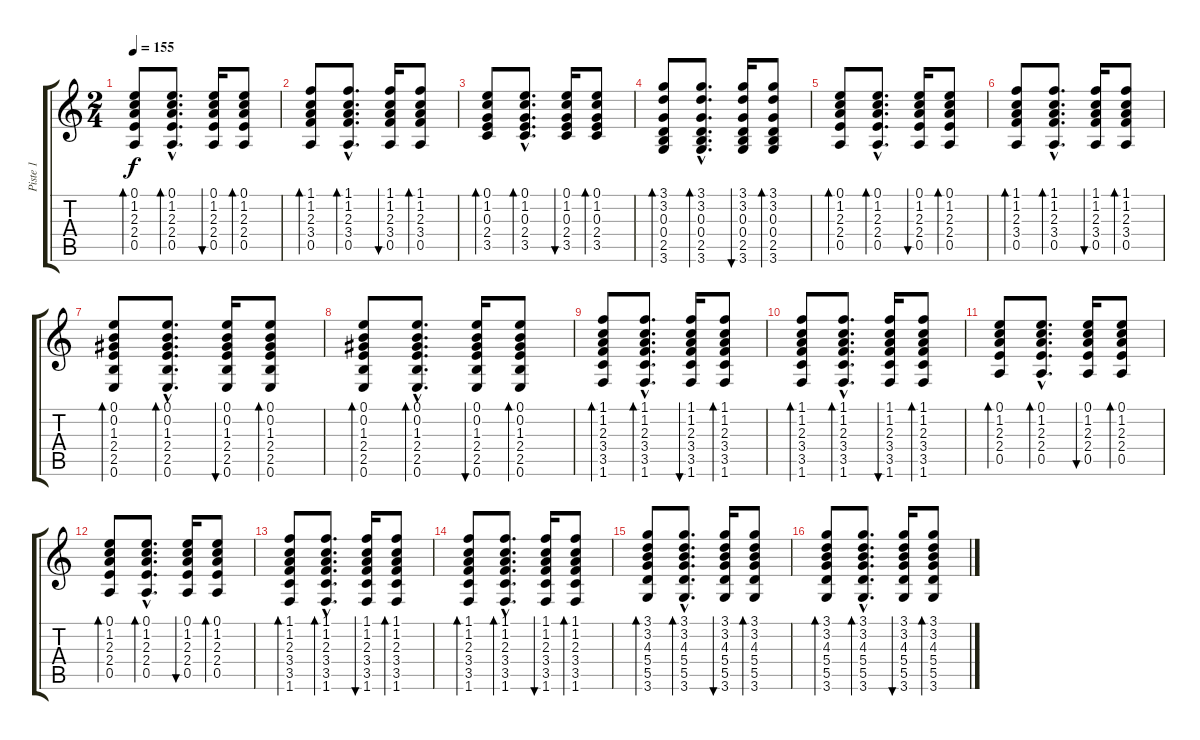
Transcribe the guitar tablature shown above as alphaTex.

\track ("Piste 1" "Piste 1") {instrument acousticguitarsteel}
\staff {score tabs}
\tuning (E4 B3 G3 D3 A2 E2) {hide}
\ts (2 4)
\tempo 155
\clef g2
\ks c
(0.1 1.2 2.3 2.4 0.5).8{bd 60 dy f} (0.1{hac} 1.2{hac} 2.3{hac} 2.4{hac} 0.5{hac}).8{d bd 60} (0.1 1.2 2.3 2.4 0.5).16{bu 60} (0.1 1.2 2.3 2.4 0.5).8{bd 60} |
(1.1 1.2 2.3 3.4 0.5).8{bd 60} (1.1{hac} 1.2{hac} 2.3{hac} 3.4{hac} 0.5{hac}).8{d bd 60} (1.1 1.2 2.3 3.4 0.5).16{bu 60} (1.1 1.2 2.3 3.4 0.5).8{bd 60} |
(0.1 1.2 0.3 2.4 3.5).8{bd 60} (0.1{hac} 1.2{hac} 0.3{hac} 2.4{hac} 3.5{hac}).8{d bd 60} (0.1 1.2 0.3 2.4 3.5).16{bu 60} (0.1 1.2 0.3 2.4 3.5).8{bd 60} |
(3.1 3.2 0.3 0.4 2.5 3.6).8{bd 60} (3.1{hac} 3.2{hac} 0.3{hac} 0.4{hac} 2.5{hac} 3.6{hac}).8{d bd 60} (3.1 3.2 0.3 0.4 2.5 3.6).16{bu 60} (3.1 3.2 0.3 0.4 2.5 3.6).8{bd 60} |
(0.1 1.2 2.3 2.4 0.5).8{bd 60} (0.1{hac} 1.2{hac} 2.3{hac} 2.4{hac} 0.5{hac}).8{d bd 60} (0.1 1.2 2.3 2.4 0.5).16{bu 60} (0.1 1.2 2.3 2.4 0.5).8{bd 60} |
(1.1 1.2 2.3 3.4 0.5).8{bd 60} (1.1{hac} 1.2{hac} 2.3{hac} 3.4{hac} 0.5{hac}).8{d bd 60} (1.1 1.2 2.3 3.4 0.5).16{bu 60} (1.1 1.2 2.3 3.4 0.5).8{bd 60} |
(0.1 0.2 1.3 2.4 2.5 0.6).8{bd 60} (0.1{hac} 0.2{hac} 1.3{hac} 2.4{hac} 2.5{hac} 0.6{hac}).8{d bd 60} (0.1 0.2 1.3 2.4 2.5 0.6).16{bu 60} (0.1 0.2 1.3 2.4 2.5 0.6).8{bd 60} |
(0.1 0.2 1.3 2.4 2.5 0.6).8{bd 60} (0.1{hac} 0.2{hac} 1.3{hac} 2.4{hac} 2.5{hac} 0.6{hac}).8{d bd 60} (0.1 0.2 1.3 2.4 2.5 0.6).16{bu 60} (0.1 0.2 1.3 2.4 2.5 0.6).8{bd 60} |
(1.1 1.2 2.3 3.4 3.5 1.6).8{bd 60} (1.1{hac} 1.2{hac} 2.3{hac} 3.4{hac} 3.5{hac} 1.6{hac}).8{d bd 60} (1.1 1.2 2.3 3.4 3.5 1.6).16{bu 60} (1.1 1.2 2.3 3.4 3.5 1.6).8{bd 60} |
(1.1 1.2 2.3 3.4 3.5 1.6).8{bd 60} (1.1{hac} 1.2{hac} 2.3{hac} 3.4{hac} 3.5{hac} 1.6{hac}).8{d bd 60} (1.1 1.2 2.3 3.4 3.5 1.6).16{bu 60} (1.1 1.2 2.3 3.4 3.5 1.6).8{bd 60} |
(0.1 1.2 2.3 2.4 0.5).8{bd 60} (0.1{hac} 1.2{hac} 2.3{hac} 2.4{hac} 0.5{hac}).8{d bd 60} (0.1 1.2 2.3 2.4 0.5).16{bu 60} (0.1 1.2 2.3 2.4 0.5).8{bd 60} |
(0.1 1.2 2.3 2.4 0.5).8{bd 60} (0.1{hac} 1.2{hac} 2.3{hac} 2.4{hac} 0.5{hac}).8{d bd 60} (0.1 1.2 2.3 2.4 0.5).16{bu 60} (0.1 1.2 2.3 2.4 0.5).8{bd 60} |
(1.1 1.2 2.3 3.4 3.5 1.6).8{bd 60} (1.1{hac} 1.2{hac} 2.3{hac} 3.4{hac} 3.5{hac} 1.6{hac}).8{d bd 60} (1.1 1.2 2.3 3.4 3.5 1.6).16{bu 60} (1.1 1.2 2.3 3.4 3.5 1.6).8{bd 60} |
(1.1 1.2 2.3 3.4 3.5 1.6).8{bd 60} (1.1{hac} 1.2{hac} 2.3{hac} 3.4{hac} 3.5{hac} 1.6{hac}).8{d bd 60} (1.1 1.2 2.3 3.4 3.5 1.6).16{bu 60} (1.1 1.2 2.3 3.4 3.5 1.6).8{bd 60} |
(3.1 3.2 4.3 5.4 5.5 3.6).8{bd 60} (3.1{hac} 3.2{hac} 4.3{hac} 5.4{hac} 5.5{hac} 3.6{hac}).8{d bd 60} (3.1 3.2 4.3 5.4 5.5 3.6).16{bu 60} (3.1 3.2 4.3 5.4 5.5 3.6).8{bd 60} |
(3.1 3.2 4.3 5.4 5.5 3.6).8{bd 60} (3.1{hac} 3.2{hac} 4.3{hac} 5.4{hac} 5.5{hac} 3.6{hac}).8{d bd 60} (3.1 3.2 4.3 5.4 5.5 3.6).16{bu 60} (3.1 3.2 4.3 5.4 5.5 3.6).8{bd 60}
